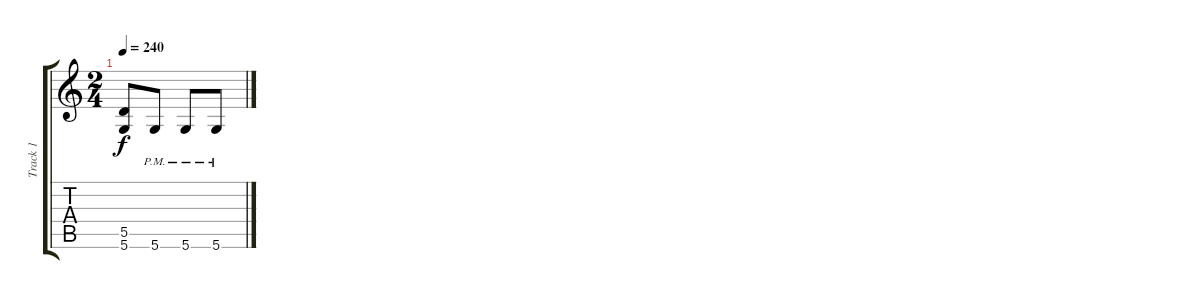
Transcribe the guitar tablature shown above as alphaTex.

\track ("Track 1" "Track 1") {instrument distortionguitar}
\staff {score tabs}
\tuning (E4 B3 G3 D3 A2 D2) {hide}
\ts (2 4)
\tempo 240
\clef g2
\ks c
(5.5{t} 5.6{t}).8{dy f} 5.6{pm}.8 5.6{pm}.8 5.6{pm}.8
